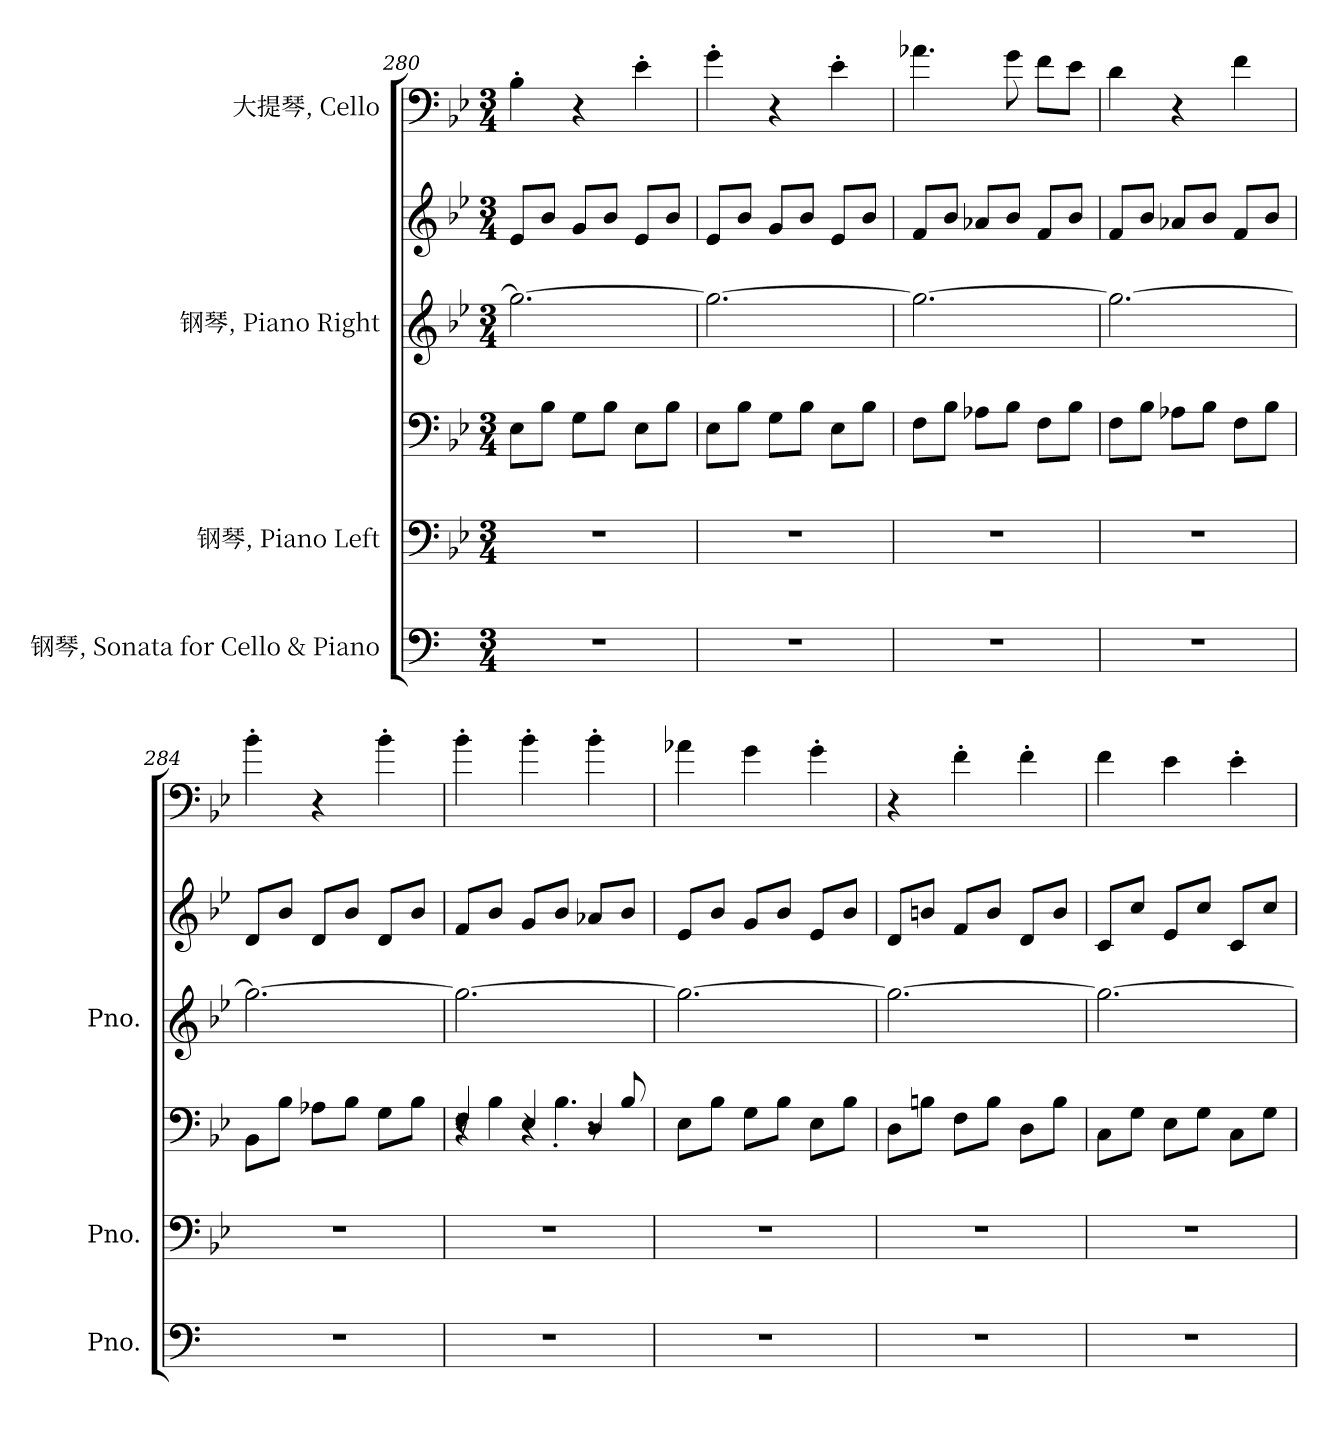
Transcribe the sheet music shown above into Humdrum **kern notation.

**kern	**kern	**kern	**kern	**kern	**kern
*part4	*part3	*part3	*part2	*part2	*part1
*staff6	*staff5	*staff4	*staff3	*staff2	*staff1
*I"钢琴, Sonata for Cello &amp; Piano	*I"钢琴, Piano Left	*	*I"钢琴, Piano Right	*	*I"大提琴, Cello
*I'Pno.	*I'Pno.	*	*I'Pno.	*	*
*clefF4	*clefF4	*clefF4	*clefG2	*clefG2	*clefF4
*k[]	*k[b-e-]	*k[b-e-]	*k[b-e-]	*k[b-e-]	*k[b-e-]
*M3/4	*M3/4	*M3/4	*M3/4	*M3/4	*M3/4
=280	=280	=280	=280	=280	=280
2.r	2.r	8E-\L	2.gg\_	8e-/L	4B-'\
.	.	8B-\J	.	8b-/J	.
.	.	8G\L	.	8g/L	4r
.	.	8B-\J	.	8b-/J	.
.	.	8E-\L	.	8e-/L	4e-'\
.	.	8B-\J	.	8b-/J	.
!!LO:PB:g=z
=281	=281	=281	=281	=281	=281
2.r	2.r	8E-\L	2.gg\_	8e-/L	4g'\
.	.	8B-\J	.	8b-/J	.
.	.	8G\L	.	8g/L	4r
.	.	8B-\J	.	8b-/J	.
.	.	8E-\L	.	8e-/L	4e-'\
.	.	8B-\J	.	8b-/J	.
=282	=282	=282	=282	=282	=282
2.r	2.r	8F\L	2.gg\_	8f/L	4.a-X\
.	.	8B-\J	.	8b-/J	.
.	.	8A-X\L	.	8a-X/L	.
.	.	8B-\J	.	8b-/J	8g\
.	.	8F\L	.	8f/L	8f\L
.	.	8B-\J	.	8b-/J	8e-\J
=283	=283	=283	=283	=283	=283
2.r	2.r	8F\L	2.gg\_	8f/L	4d\
.	.	8B-\J	.	8b-/J	.
.	.	8A-X\L	.	8a-X/L	4r
.	.	8B-\J	.	8b-/J	.
.	.	8F\L	.	8f/L	4f\
.	.	8B-\J	.	8b-/J	.
=284	=284	=284	=284	=284	=284
2.r	2.r	8BB-\L	2.gg\_	8d/L	4b-'\
.	.	8B-\J	.	8b-/J	.
.	.	8A-X\L	.	8d/L	4r
.	.	8B-\J	.	8b-/J	.
.	.	8G\L	.	8d/L	4b-'\
.	.	8B-\J	.	8b-/J	.
=285	=285	=285	=285	=285	=285
*	*	*^	*	*	*
*	*	*	*^	*	*	*
2.r	2.r	4r	8r	4F/	2.gg\_	8f/L	4b-'\
.	.	.	4B-\	.	.	8b-/J	.
.	.	4r	.	4E-/	.	8g/L	4b-'\
.	.	.	4.B-'\	.	.	8b-/J	.
.	.	8r	.	4D/	.	8a-X/L	4b-'\
.	.	8B-/	.	.	.	8b-/J	.
*	*	*v	*v	*v	*	*	*
!!LO:LB:g=z
=286	=286	=286	=286	=286	=286
2.r	2.r	8E-\L	2.gg\_	8e-/L	4a-X\
.	.	8B-\J	.	8b-/J	.
.	.	8G\L	.	8g/L	4g\
.	.	8B-\J	.	8b-/J	.
.	.	8E-\L	.	8e-/L	4g'\
.	.	8B-\J	.	8b-/J	.
=287	=287	=287	=287	=287	=287
2.r	2.r	8D\L	2.gg\_	8d/L	4r
.	.	8Bn\J	.	8bn/J	.
.	.	8F\L	.	8f/L	4f'\
.	.	8B\J	.	8b/J	.
.	.	8D\L	.	8d/L	4f'\
.	.	8B\J	.	8b/J	.
=288	=288	=288	=288	=288	=288
2.r	2.r	8C\L	2.gg\_	8c/L	4f\
.	.	8G\J	.	8cc/J	.
.	.	8E-\L	.	8e-/L	4e-\
.	.	8G\J	.	8cc/J	.
.	.	8C\L	.	8c/L	4e-'\
.	.	8G\J	.	8cc/J	.
=	=	=	=	=	=
*-	*-	*-	*-	*-	*-
